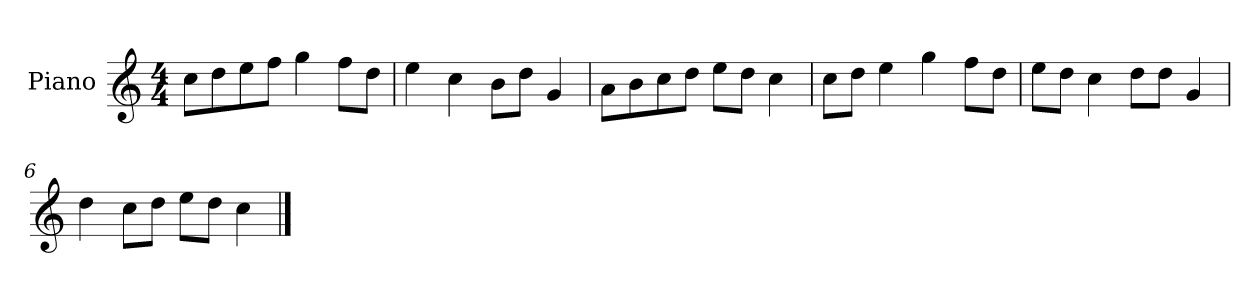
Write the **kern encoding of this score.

**kern
*part1
*staff1
*I"Piano
*I'P-no
*clefG2
*k[]
*M4/4
*MM90
=1
8cc\L
8dd\
8ee\
8ff\J
4gg\
8ff\L
8dd\J
=2
4ee\
4cc\
8b\L
8dd\J
4g/
=3
8a\L
8b\
8cc\
8dd\J
8ee\L
8dd\J
4cc\
=4
8cc\L
8dd\J
4ee\
4gg\
8ff\L
8dd\J
=5
8ee\L
8dd\J
4cc\
8dd\L
8dd\J
4g/
=6
4dd\
8cc\L
8dd\J
8ee\L
8dd\J
4cc\
==
*-
